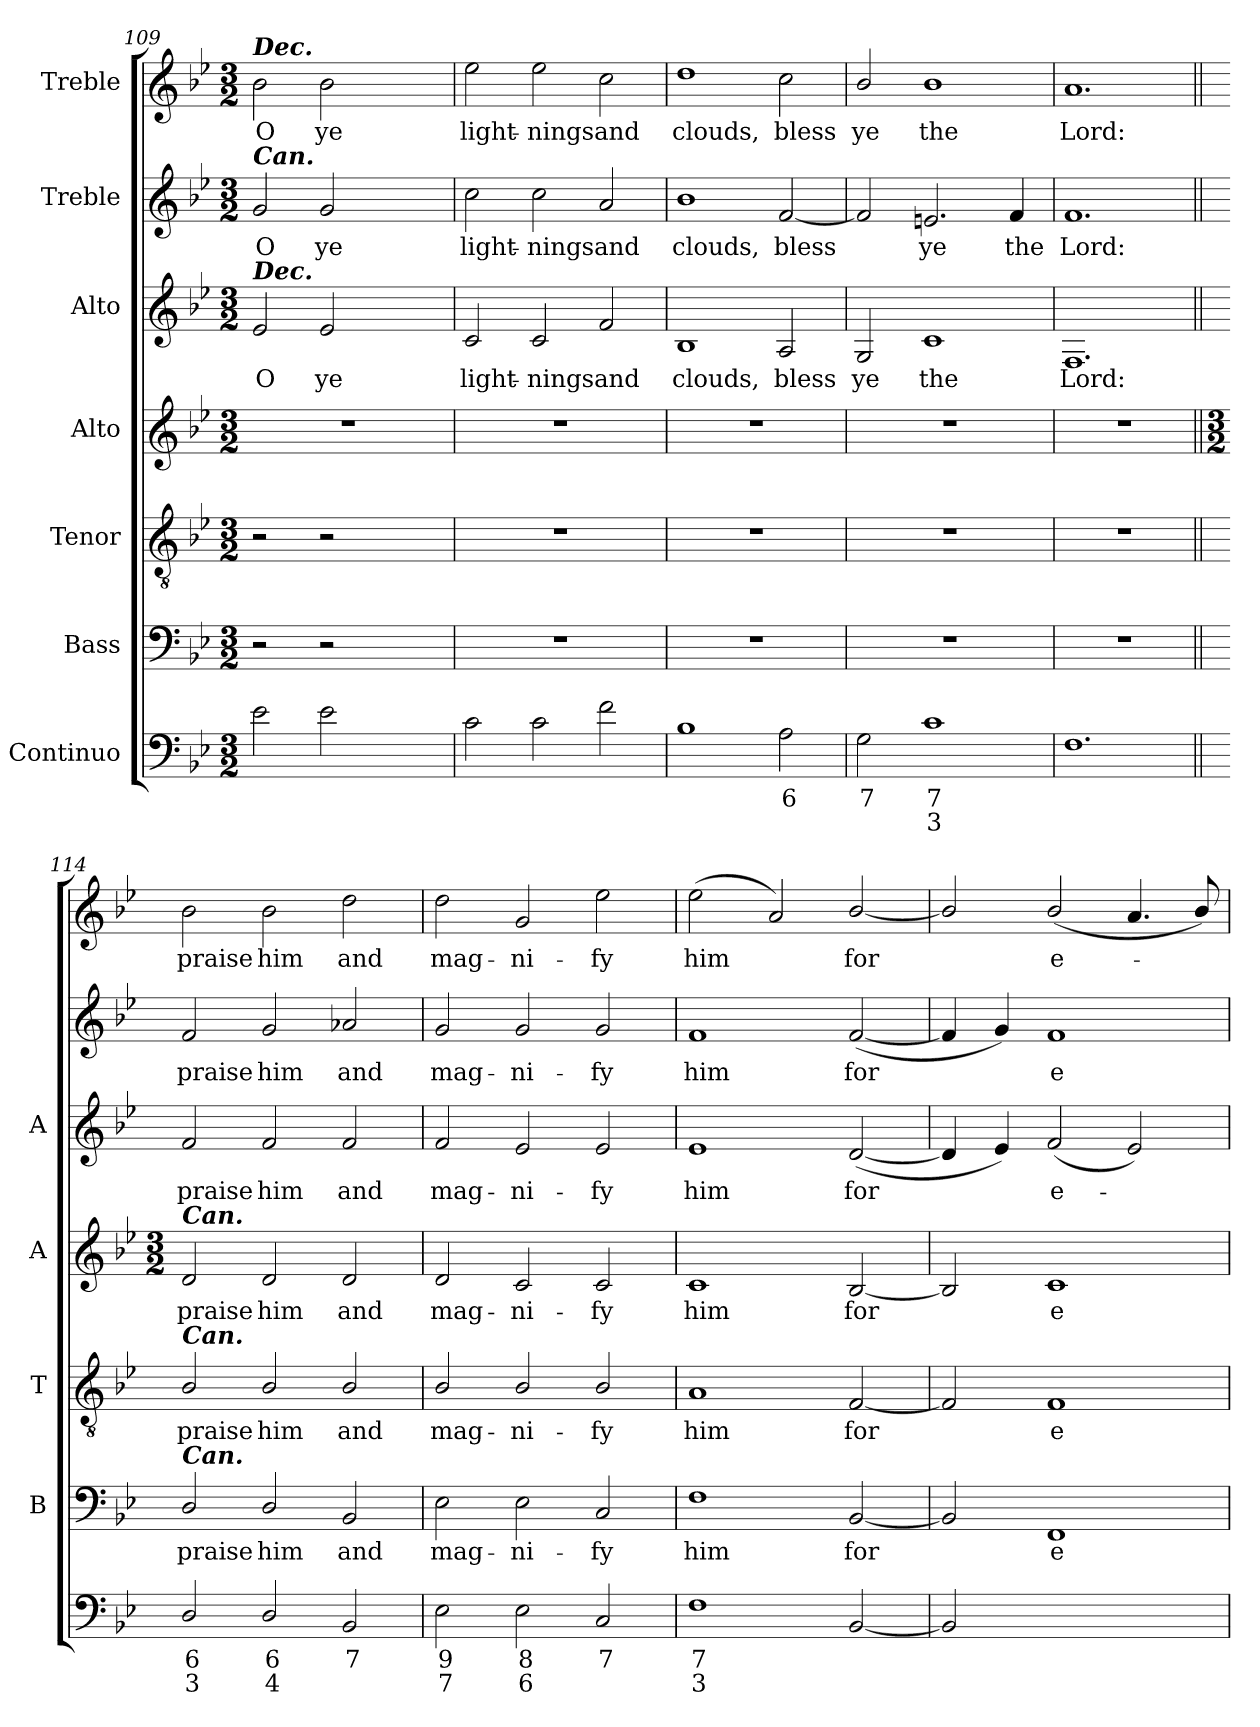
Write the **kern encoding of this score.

**kern	**text	**text	**kern	**text	**kern	**text	**kern	**text	**kern	**text	**kern	**text	**kern	**text
*part7	*part7	*part7	*part6	*part6	*part5	*part5	*part4	*part4	*part3	*part3	*part2	*part2	*part1	*part1
*staff7	*staff7	*staff7	*staff6	*staff6	*staff5	*staff5	*staff4	*staff4	*staff3	*staff3	*staff2	*staff2	*staff1	*staff1
*I"Continuo	*	*	*I"Bass	*	*I"Tenor	*	*I"Alto	*	*I"Alto	*	*I"Treble	*	*I"Treble	*
*	*	*	*I'B	*	*I'T	*	*I'A	*	*I'A	*	*	*	*	*
*clefF4	*	*	*clefF4	*	*clefGv2	*	*clefG2	*	*clefG2	*	*clefG2	*	*clefG2	*
*k[b-e-]	*	*	*k[b-e-]	*	*k[b-e-]	*	*k[b-e-]	*	*k[b-e-]	*	*k[b-e-]	*	*k[b-e-]	*
*B-:	*	*	*B-:	*	*B-:	*	*B-:	*	*B-:	*	*B-:	*	*B-:	*
*M3/2	*	*	*M3/2	*	*M3/2	*	*M3/2	*	*M3/2	*	*M3/2	*	*M3/2	*
=109	=109	=109	=109	=109	=109	=109	=109	=109	=109	=109	=109	=109	=109	=109
!	!	!	!	!	!	!	!	!	!	!	!	!	!LO:TX:a:Bi:t=Dec.	!
!	!	!	!	!	!	!	!	!	!	!	!LO:TX:a:Bi:t=Can.	!	!	!
!	!	!	!	!	!	!	!	!	!LO:TX:a:Bi:t=Dec.	!	!	!	!	!
!	!	!	!	!	!	!	!	!	!	!LO:LY:b	!	!LO:LY:b	!	!LO:LY:b
2e-\	.	.	2r	.	2r	.	1.r	.	2e-/	O	2g/	O	2b-\	O
!	!	!	!	!	!	!	!	!	!	!LO:LY:b	!	!LO:LY:b	!	!LO:LY:b
2e-\	.	.	2r	.	2r	.	.	.	2e-/	ye	2g/	ye	2b-\	ye
2ryy	.	.	2ryy	.	2ryy	.	.	.	2ryy	.	2ryy	.	2ryy	.
=110	=110	=110	=110	=110	=110	=110	=110	=110	=110	=110	=110	=110	=110	=110
!	!	!	!	!	!	!	!	!	!	!LO:LY:b	!	!LO:LY:b	!	!LO:LY:b
2c\	.	.	1.r	.	1.r	.	1.r	.	2c/	light-	2cc\	light-	2ee-\	light-
!	!	!	!	!	!	!	!	!	!	!LO:LY:b	!	!LO:LY:b	!	!LO:LY:b
2c\	.	.	.	.	.	.	.	.	2c/	-nings	2cc\	-nings	2ee-\	-nings
!	!	!	!	!	!	!	!	!	!	!LO:LY:b	!	!LO:LY:b	!	!LO:LY:b
2f\	.	.	.	.	.	.	.	.	2f/	and	2a/	and	2cc\	and
=111	=111	=111	=111	=111	=111	=111	=111	=111	=111	=111	=111	=111	=111	=111
!	!	!	!	!	!	!	!	!	!	!LO:LY:b	!	!LO:LY:b	!	!LO:LY:b
1B-	.	.	1.r	.	1.r	.	1.r	.	1B-	clouds,	1b-	clouds,	1dd	clouds,
!	!LO:LY:b	!	!	!	!	!	!	!	!	!LO:LY:b	!	!LO:LY:b	!	!LO:LY:b
2A\	6	.	.	.	.	.	.	.	2A/	bless	[2f/	bless	2cc\	bless
=112	=112	=112	=112	=112	=112	=112	=112	=112	=112	=112	=112	=112	=112	=112
!	!LO:LY:b	!	!	!	!	!	!	!	!	!LO:LY:b	!	!	!	!LO:LY:b
2G\	7	.	1.r	.	1.r	.	1.r	.	2G/	ye	2f/]	.	2b-/	ye
!	!LO:LY:b	!LO:LY:b	!	!	!	!	!	!	!	!LO:LY:b	!	!LO:LY:b	!	!LO:LY:b
1c	7	3	.	.	.	.	.	.	1c	the	2.en/	ye	1b-	the
!	!	!	!	!	!	!	!	!	!	!	!	!LO:LY:b	!	!
.	.	.	.	.	.	.	.	.	.	.	4f/	the	.	.
!!LO:PB:g=z
=113	=113	=113	=113	=113	=113	=113	=113	=113	=113	=113	=113	=113	=113	=113
!	!	!	!	!	!	!	!	!	!	!LO:LY:b	!	!LO:LY:b	!	!LO:LY:b
1.F	.	.	1.r	.	1.r	.	1.r	.	1.F	Lord:	1.f	Lord:	1.a	Lord:
!!LO:LB:g=z
=114||	=114||	=114||	=114||	=114||	=114||	=114||	=114||	=114||	=114||	=114||	=114||	=114||	=114||	=114||
*	*	*	*	*	*	*	*M3/2	*	*	*	*	*	*	*
!	!	!	!	!	!	!	!LO:TX:a:Bi:t=Can.	!	!	!	!	!	!	!
!	!	!	!	!	!LO:TX:a:Bi:t=Can.	!	!	!	!	!	!	!	!	!
!	!	!	!LO:TX:a:Bi:t=Can.	!	!	!	!	!	!	!	!	!	!	!
!	!LO:LY:b	!LO:LY:b	!	!LO:LY:b	!	!LO:LY:b	!	!LO:LY:b	!	!LO:LY:b	!	!LO:LY:b	!	!LO:LY:b
2D/	6	3	2D/	praise	2B-/	praise	2d/	praise	2f/	praise	2f/	praise	2b-\	praise
!	!LO:LY:b	!LO:LY:b	!	!LO:LY:b	!	!LO:LY:b	!	!LO:LY:b	!	!LO:LY:b	!	!LO:LY:b	!	!LO:LY:b
2D/	6	4	2D/	him	2B-/	him	2d/	him	2f/	him	2g/	him	2b-\	him
!	!LO:LY:b	!	!	!LO:LY:b	!	!LO:LY:b	!	!LO:LY:b	!	!LO:LY:b	!	!LO:LY:b	!	!LO:LY:b
2BB-/	7	.	2BB-/	and	2B-/	and	2d/	and	2f/	and	2a-X/	and	2dd\	and
=115	=115	=115	=115	=115	=115	=115	=115	=115	=115	=115	=115	=115	=115	=115
!	!LO:LY:b	!LO:LY:b	!	!LO:LY:b	!	!LO:LY:b	!	!LO:LY:b	!	!LO:LY:b	!	!LO:LY:b	!	!LO:LY:b
2E-\	9	7	2E-\	mag-	2B-/	mag-	2d/	mag-	2f/	mag-	2g/	mag-	2dd\	mag-
!	!LO:LY:b	!LO:LY:b	!	!LO:LY:b	!	!LO:LY:b	!	!LO:LY:b	!	!LO:LY:b	!	!LO:LY:b	!	!LO:LY:b
2E-\	8	6	2E-\	-ni-	2B-/	-ni-	2c/	-ni-	2e-/	-ni-	2g/	-ni-	2g/	-ni-
!	!LO:LY:b	!	!	!LO:LY:b	!	!LO:LY:b	!	!LO:LY:b	!	!LO:LY:b	!	!LO:LY:b	!	!LO:LY:b
2C/	7	.	2C/	-fy	2B-/	-fy	2c/	-fy	2e-/	-fy	2g/	-fy	2ee-\	-fy
=116	=116	=116	=116	=116	=116	=116	=116	=116	=116	=116	=116	=116	=116	=116
!	!LO:LY:b	!LO:LY:b	!	!LO:LY:b	!	!LO:LY:b	!	!LO:LY:b	!	!LO:LY:b	!	!LO:LY:b	!	!LO:LY:b
1F	7	3	1F	him	1A	him	1c	him	1e-	him	1f	him	(<2ee-\	him
.	.	.	.	.	.	.	.	.	.	.	.	.	2a/)	.
!	!	!	!	!LO:LY:b	!	!LO:LY:b	!	!LO:LY:b	!	!LO:LY:b	!	!LO:LY:b	!	!LO:LY:b
[2BB-/	.	.	[2BB-/	for	[2F/	for	[2B-/	for	(<[2d/	for	(<[2f/	for	[2b-/	for
=117	=117	=117	=117	=117	=117	=117	=117	=117	=117	=117	=117	=117	=117	=117
2BB-/]	.	.	2BB-/]	.	2F/]	.	2B-/]	.	4d/]	.	4f/]	.	2b-/]	.
.	.	.	.	.	.	.	.	.	4e-/)	.	4g/)	.	.	.
!	!LO:LY:b	!	!	!LO:LY:b	!	!LO:LY:b	!	!LO:LY:b	!	!LO:LY:b	!	!LO:LY:b	!	!LO:LY:b
[2FF/yy	4	.	1FF	e-	1F	e-	1c	e-	(<2f/	e-	1f	e-	(<2b-/	e-
!	!LO:LY:b	!	!	!	!	!	!	!	!	!	!	!	!	!
2FF/yy]	3	.	.	.	.	.	.	.	2e-/)	.	.	.	4.a/	.
.	.	.	.	.	.	.	.	.	.	.	.	.	8b-/)	.
=	=	=	=	=	=	=	=	=	=	=	=	=	=	=
*-	*-	*-	*-	*-	*-	*-	*-	*-	*-	*-	*-	*-	*-	*-
